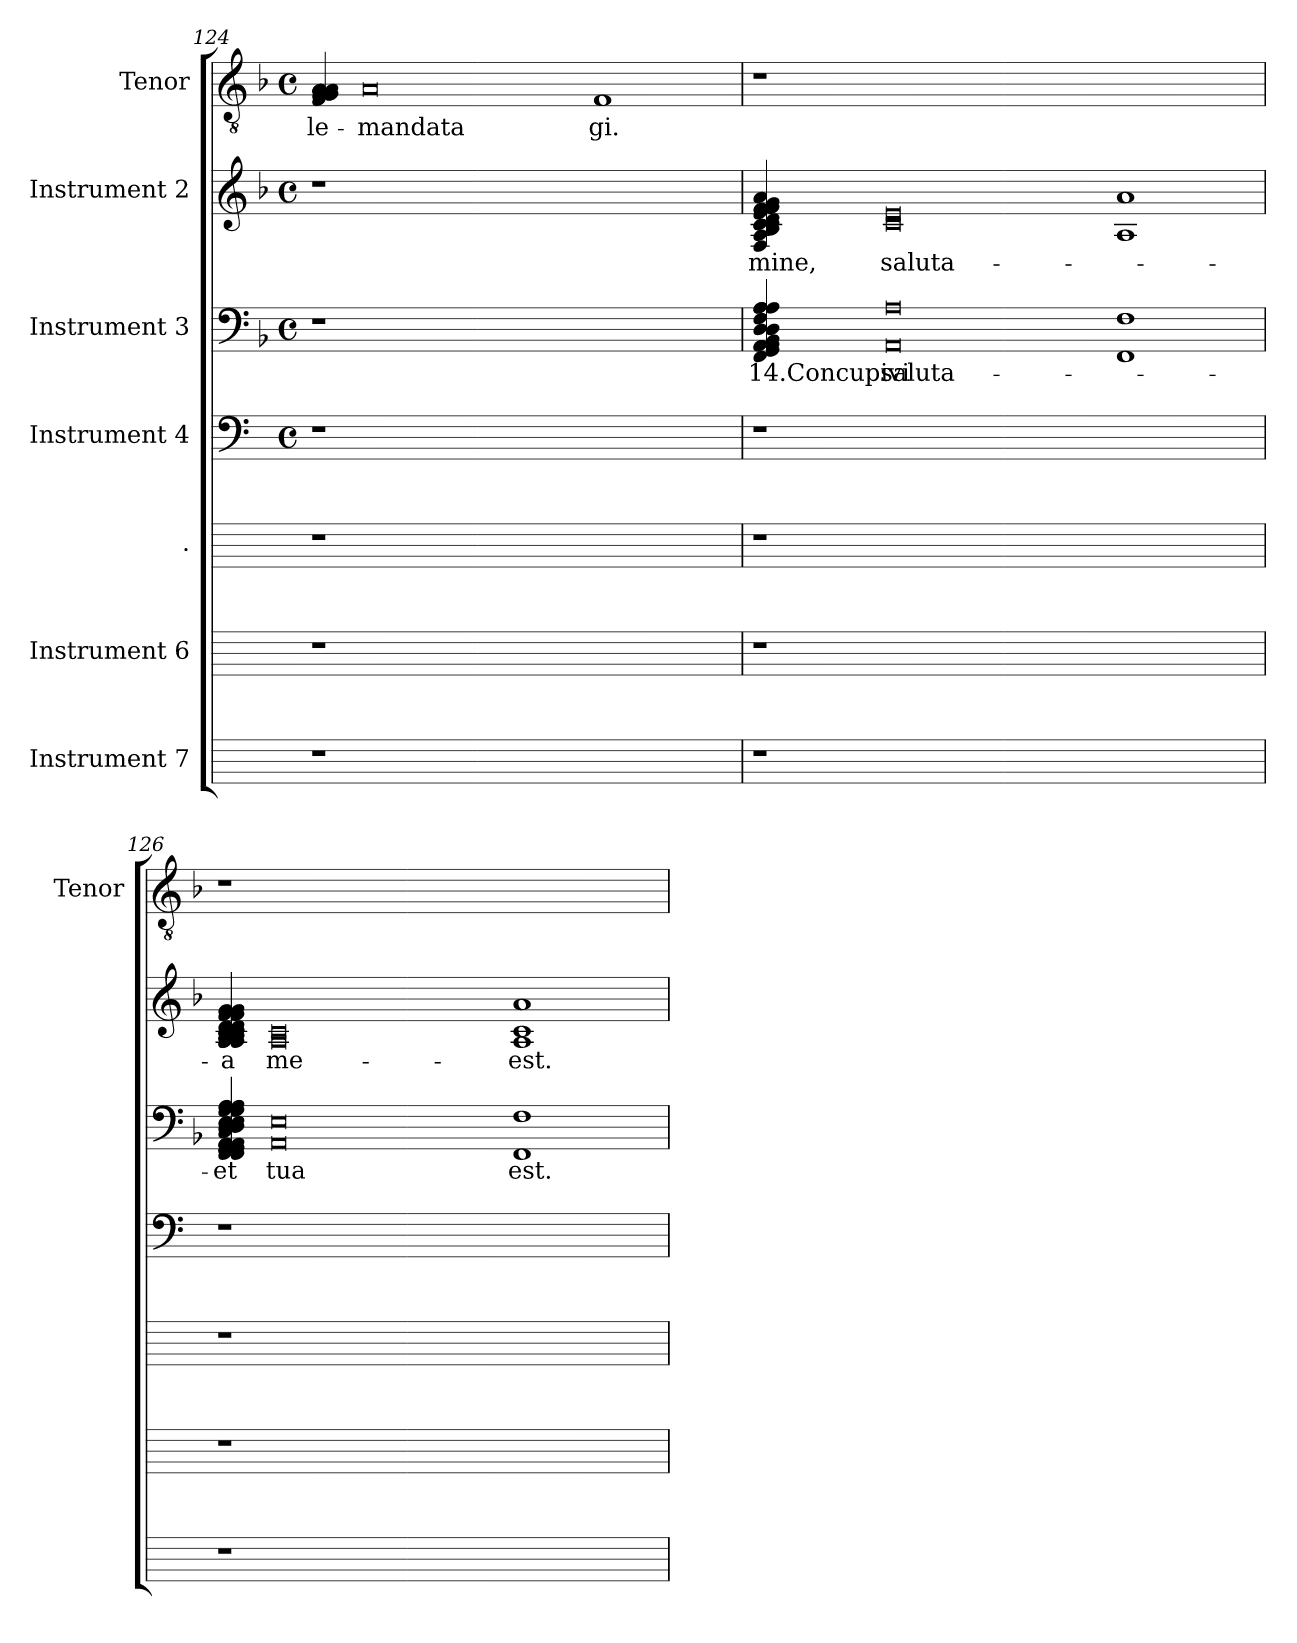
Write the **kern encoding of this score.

**kern	**kern	**kern	**kern	**kern	**text	**kern	**text	**kern	**text
*part7	*part6	*part5	*part4	*part3	*part3	*part2	*part2	*part1	*part1
*staff7	*staff6	*staff5	*staff4	*staff3	*staff3	*staff2	*staff2	*staff1	*staff1
*I"Instrument 7	*I"Instrument 6	*I".	*I"Instrument 4	*I"Instrument 3	*	*I"Instrument 2	*	*I"Tenor	*
*	*	*	*	*	*	*	*	*I'Tenor	*
!!LO:LB:g=z
*	*	*	*clefF4	*clefF4	*	*clefG2	*	*clefGv2	*
*	*	*	*k[]	*k[b-]	*	*k[b-]	*	*k[b-]	*
*	*	*	*C:	*F:	*	*F:	*	*F:	*
*	*	*	*M4/4	*M4/4	*	*M4/4	*	*M4/4	*
*	*	*	*met(c)	*met(c)	*	*met(c)	*	*met(c)	*
=124	=124	=124	=124	=124	=124	=124	=124	=124	=124
!	!	!	!	!	!	!	!	!	!LO:LY:b:cj
1r	1r	1r	1r	1r	.	1r	.	4G/ 4A/ 4A/ 4F/ 4G/ 4A/ 4G/	-le-
!	!	!	!	!	!	!	!	!	!LO:LY:b:cj
.	.	.	.	.	.	.	.	0A	-mandata
0ryy	0ryy	0ryy	0ryy	0ryy	.	0ryy	.	.	.
!	!	!	!	!	!	!	!	!	!LO:LY:b:cj
.	.	.	.	.	.	.	.	1F	gi.
4ryy	4ryy	4ryy	4ryy	4ryy	.	4ryy	.	.	.
!!LO:LB:g=z
=125	=125	=125	=125	=125	=125	=125	=125	=125	=125
!	!	!	!	!	!LO:LY:a:rj	!	!LO:LY:b	!	!
1r	1r	1r	1r	4A/ 4AA/ 4A/ 4AA/ 4D/ 4BB-/ 4A/ 4AA/ 4D/ 4GG/ 4F/ 4FF/	14.Concupivi	4f/ 4c/ 4e/ 4c/ 4d/ 4F/ 4f/ 4c/ 4g/ 4B-/ 4a/ 4A/	-mine,	1r	.
!	!	!	!	!	!LO:LY:a	!	!LO:LY:b	!	!
.	.	.	.	0A 0AA	saluta-	0e 0c	saluta-	.	.
0ryy	0ryy	0ryy	0ryy	.	.	.	.	0ryy	.
.	.	.	.	1F 1FF	.	1a 1A	.	.	.
4ryy	4ryy	4ryy	4ryy	.	.	.	.	4ryy	.
=126	=126	=126	=126	=126	=126	=126	=126	=126	=126
!	!	!	!	!	!LO:LY:a:cj	!	!LO:LY:b:cj	!	!
1r	1r	1r	1r	4G/ 4GG/ 4E/ 4AA/ 4E/ 4AA/ 4A/ 4FF/ 4A/ 4FF/ 4G/ 4GG/ 4C/ 4AA/ 4D/ 4GG/ 4D/ 4GG/	-et	4d/ 4B-/ 4c/ 4A/ 4c/ 4A/ 4f/ 4c/ 4f/ 4c/ 4d/ 4B-/ 4c/ 4A/ 4g/ 4B-/ 4g/ 4B-/	-a	1r	.
!	!	!	!	!	!LO:LY:a:rj	!	!LO:LY:b	!	!
.	.	.	.	0E 0AA	tua	0A 0c	me-	.	.
0ryy	0ryy	0ryy	0ryy	.	.	.	.	0ryy	.
!	!	!	!	!	!LO:LY:a	!	!LO:LY:b	!	!
.	.	.	.	1F 1FF	est.	1a 1A 1c	-est.	.	.
4ryy	4ryy	4ryy	4ryy	.	.	.	.	4ryy	.
=	=	=	=	=	=	=	=	=	=
*-	*-	*-	*-	*-	*-	*-	*-	*-	*-
